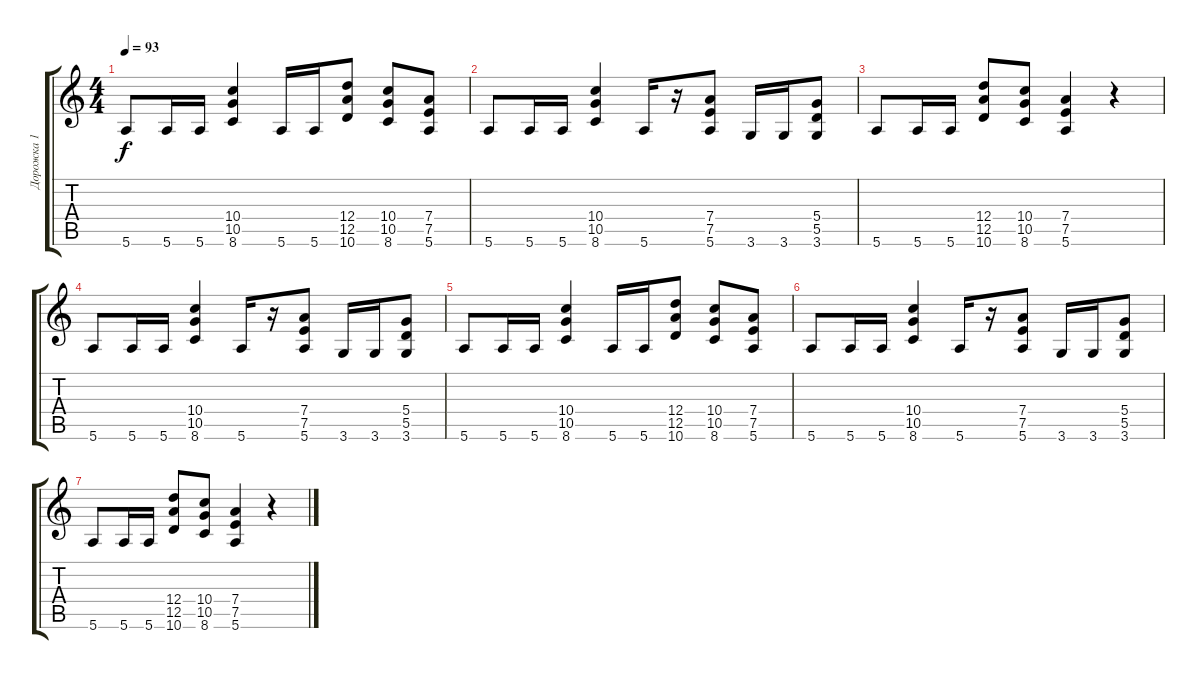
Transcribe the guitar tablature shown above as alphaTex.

\track ("Дорожка 1" "Дорожка 1") {instrument distortionguitar}
\staff {score tabs}
\tuning (E4 B3 G3 D3 A2 E2) {hide}
\ts (4 4)
\tempo 93
\clef g2
\ks c
5.6.8{dy f} 5.6.16 5.6.16 (10.4 10.5 8.6).4 5.6.16 5.6.16 (12.4 12.5 10.6).8 (10.4 10.5 8.6).8 (7.4 7.5 5.6).8 |
5.6.8 5.6.16 5.6.16 (10.4 10.5 8.6).4 5.6.16 r.16 (7.4 7.5 5.6).8 3.6.16 3.6.16 (5.4 5.5 3.6).8 |
5.6.8 5.6.16 5.6.16 (12.4 12.5 10.6).8 (10.4 10.5 8.6).8 (7.4 7.5 5.6).4 r.4 |
5.6.8 5.6.16 5.6.16 (10.4 10.5 8.6).4 5.6.16 r.16 (7.4 7.5 5.6).8 3.6.16 3.6.16 (5.4 5.5 3.6).8 |
5.6.8 5.6.16 5.6.16 (10.4 10.5 8.6).4 5.6.16 5.6.16 (12.4 12.5 10.6).8 (10.4 10.5 8.6).8 (7.4 7.5 5.6).8 |
5.6.8 5.6.16 5.6.16 (10.4 10.5 8.6).4 5.6.16 r.16 (7.4 7.5 5.6).8 3.6.16 3.6.16 (5.4 5.5 3.6).8 |
5.6.8 5.6.16 5.6.16 (12.4 12.5 10.6).8 (10.4 10.5 8.6).8 (7.4 7.5 5.6).4 r.4
